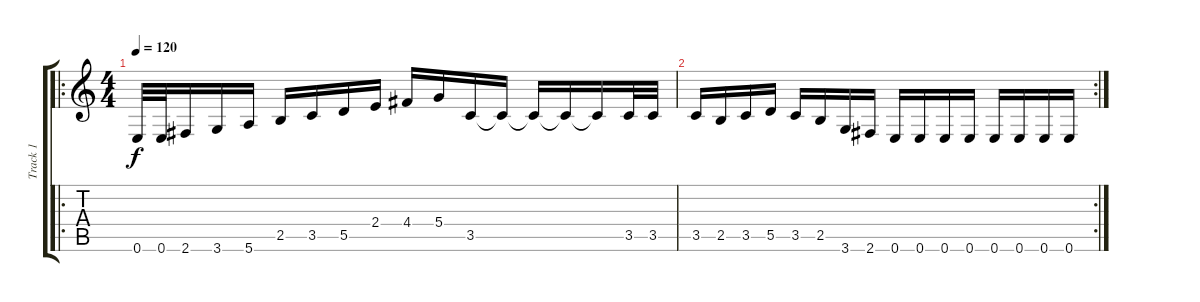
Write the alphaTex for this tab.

\track ("Track 1" "Track 1") {instrument acousticguitarsteel}
\staff {score tabs}
\tuning (E4 B3 G3 D3 A2 E2) {hide}
\ro
\ts (4 4)
\tempo 120
\clef g2
\ks c
0.6.32{dy f instrument acousticguitarsteel} 0.6.32 2.6.16 3.6.16 5.6.16 2.5.16 3.5.16 5.5.16 2.4.16 4.4.16 5.4.16 3.5.16 3.5{t}.16 3.5{t}.16 3.5{t}.16 3.5{t}.16 3.5.32 3.5.32 |
\rc 2
3.5.16 2.5.16 3.5.16 5.5.16 3.5.16 2.5.16 3.6.16 2.6.16 0.6.16 0.6.16 0.6.16 0.6.16 0.6.16 0.6.16 0.6.16 0.6.16
